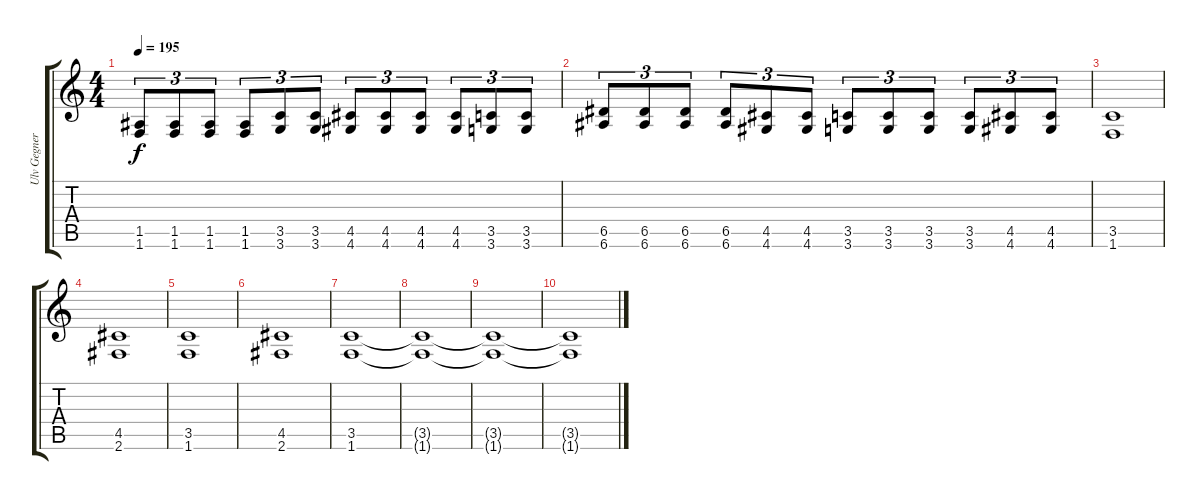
\track ("Ulv Gegner" "Ulv Gegner") {instrument distortionguitar}
\staff {score tabs}
\tuning (E4 B3 G3 D3 A2 E2) {hide}
\ts (4 4)
\tempo 195
\clef g2
\ks c
(1.5 1.6).8{tu (3 2) dy f} (1.5 1.6).8{tu (3 2)} (1.5 1.6).8{tu (3 2)} (1.5 1.6).8{tu (3 2)} (3.5 3.6).8{tu (3 2)} (3.5 3.6).8{tu (3 2)} (4.5 4.6).8{tu (3 2)} (4.5 4.6).8{tu (3 2)} (4.5 4.6).8{tu (3 2)} (4.5 4.6).8{tu (3 2)} (3.5 3.6).8{tu (3 2)} (3.5 3.6).8{tu (3 2)} |
(6.5 6.6).8{tu (3 2)} (6.5 6.6).8{tu (3 2)} (6.5 6.6).8{tu (3 2)} (6.5 6.6).8{tu (3 2)} (4.5 4.6).8{tu (3 2)} (4.5 4.6).8{tu (3 2)} (3.5 3.6).8{tu (3 2)} (3.5 3.6).8{tu (3 2)} (3.5 3.6).8{tu (3 2)} (3.5 3.6).8{tu (3 2)} (4.5 4.6).8{tu (3 2)} (4.5 4.6).8{tu (3 2)} |
(3.5 1.6).1 |
(4.5 2.6).1 |
(3.5 1.6).1 |
(4.5 2.6).1 |
(3.5 1.6).1 |
(3.5{t} 1.6{t}).1 |
(3.5{t} 1.6{t}).1 |
(3.5{t} 1.6{t}).1
